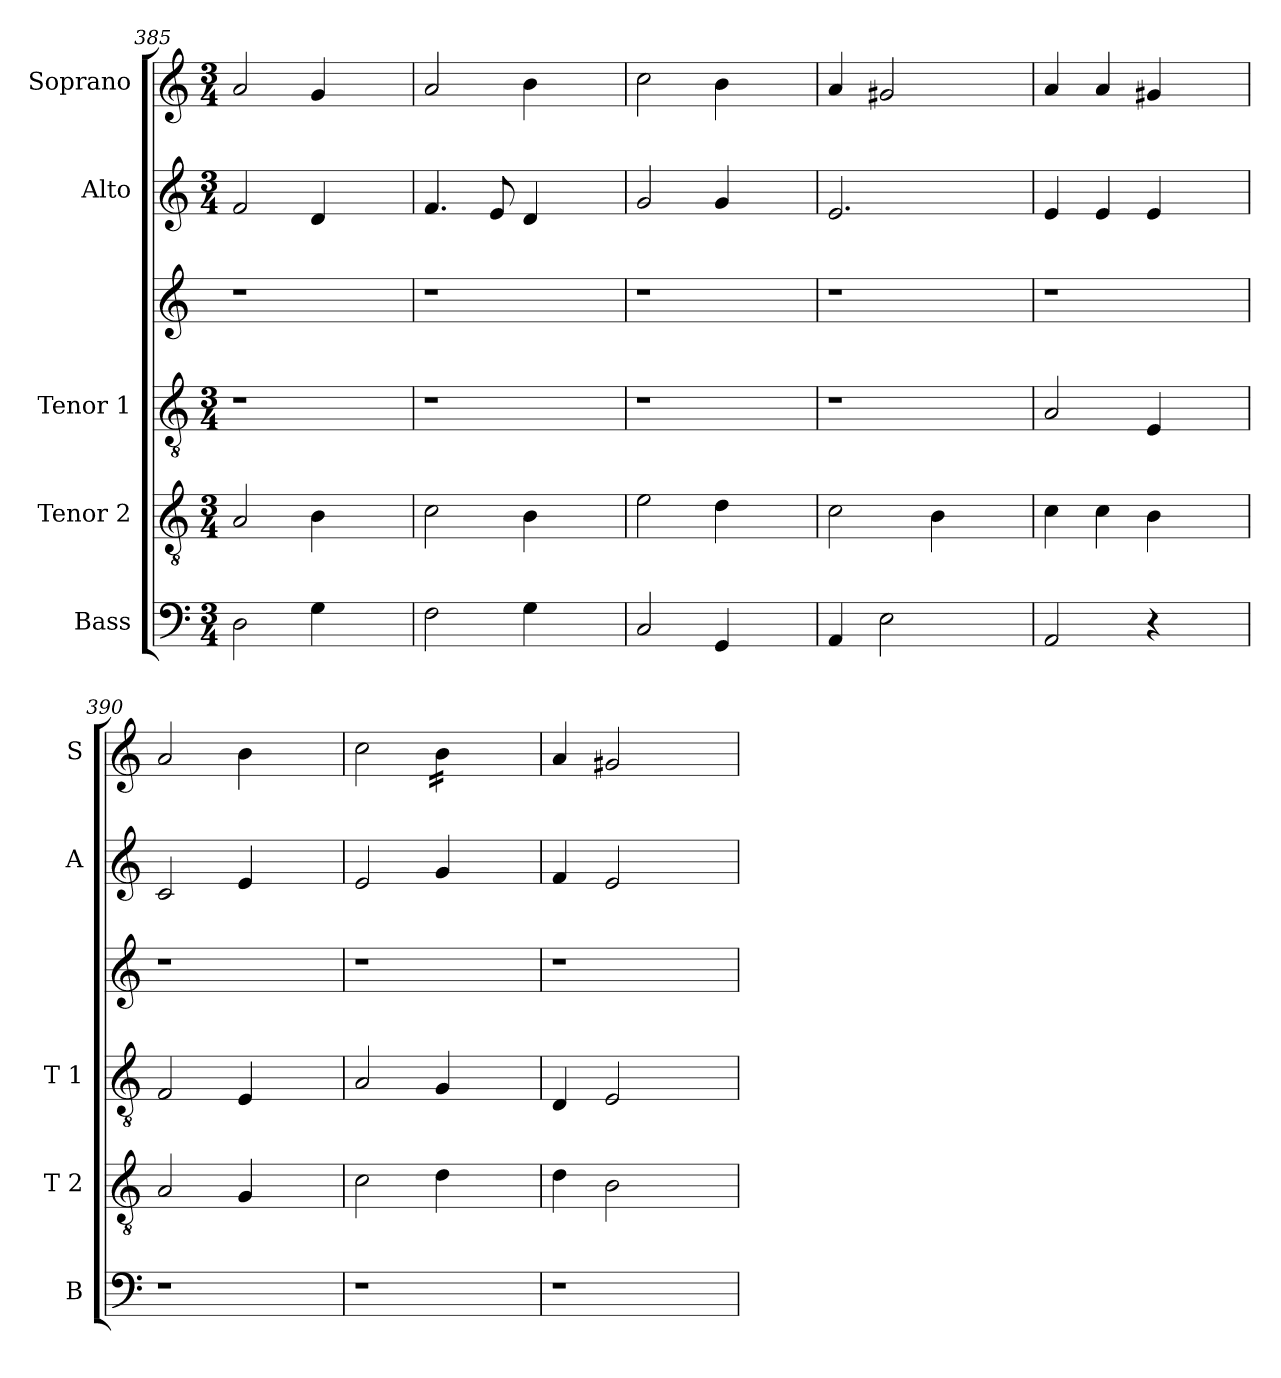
**kern	**kern	**kern	**kern	**kern	**kern
*part6	*part5	*part4	*part3	*part2	*part1
*staff6	*staff5	*staff4	*staff3	*staff2	*staff1
*I"Bass	*I"Tenor 2	*I"Tenor 1	*	*I"Alto	*I"Soprano
*I'B	*I'T 2	*I'T 1	*	*I'A	*I'S
!!LO:LB:g=z
*clefF4	*clefGv2	*clefGv2	*clefG2	*clefG2	*clefG2
*k[]	*k[]	*k[]	*k[]	*k[]	*k[]
*C:	*C:	*C:	*C:	*C:	*C:
*M3/4	*M3/4	*M3/4	*	*M3/4	*M3/4
=385	=385	=385	=385	=385	=385
!	!	!LO:N:vis=1	!	!	!
2D\	2A/	2.r	1r	2f/	2a/
4G\	4B\	.	.	4d/	4g/
4ryy	4ryy	4ryy	.	4ryy	4ryy
=386	=386	=386	=386	=386	=386
!	!	!LO:N:vis=1	!	!	!
2F\	2c\	2.r	1r	4.f/	2a/
.	.	.	.	8e/	.
4G\	4B\	.	.	4d/	4b\
4ryy	4ryy	4ryy	.	4ryy	4ryy
=387	=387	=387	=387	=387	=387
!	!	!LO:N:vis=1	!	!	!
2C/	2e\	2.r	1r	2g/	2cc\
4GG/	4d\	.	.	4g/	4b\
4ryy	4ryy	4ryy	.	4ryy	4ryy
=388	=388	=388	=388	=388	=388
!	!	!LO:N:vis=1	!	!	!
4AA/	2c\	2.r	1r	2.e/	4a/
2E\	.	.	.	.	2g#X/
.	4B\	.	.	.	.
4ryy	4ryy	4ryy	.	4ryy	4ryy
=389	=389	=389	=389	=389	=389
2AA/	4c\	2A/	1r	4e/	4a/
.	4c\	.	.	4e/	4a/
4r	4B\	4E/	.	4e/	4g#X/
4ryy	4ryy	4ryy	.	4ryy	4ryy
=390	=390	=390	=390	=390	=390
!LO:N:vis=1	!	!	!	!	!
2.r	2A/	2F/	1r	2c/	2a/
.	4G/	4E/	.	4e/	4b\
4ryy	4ryy	4ryy	.	4ryy	4ryy
=391	=391	=391	=391	=391	=391
!LO:N:vis=1	!	!	!	!	!
2.r	2c\	2A/	1r	2e/	2cc\
*	*	*	*	*	*tremolo
.	4d\	4G/	.	4g/	16b\LL
.	.	.	.	.	16b\
.	.	.	.	.	16b\
.	.	.	.	.	16b\JJ
*	*	*	*	*	*Xtremolo
4ryy	4ryy	4ryy	.	4ryy	4ryy
!!LO:LB:g=z
=392	=392	=392	=392	=392	=392
!LO:N:vis=1	!	!	!	!	!
2.r	4d\	4D/	1r	4f/	4a/
.	2B\	2E/	.	2e/	2g#X/
4ryy	4ryy	4ryy	.	4ryy	4ryy
=	=	=	=	=	=
*-	*-	*-	*-	*-	*-
